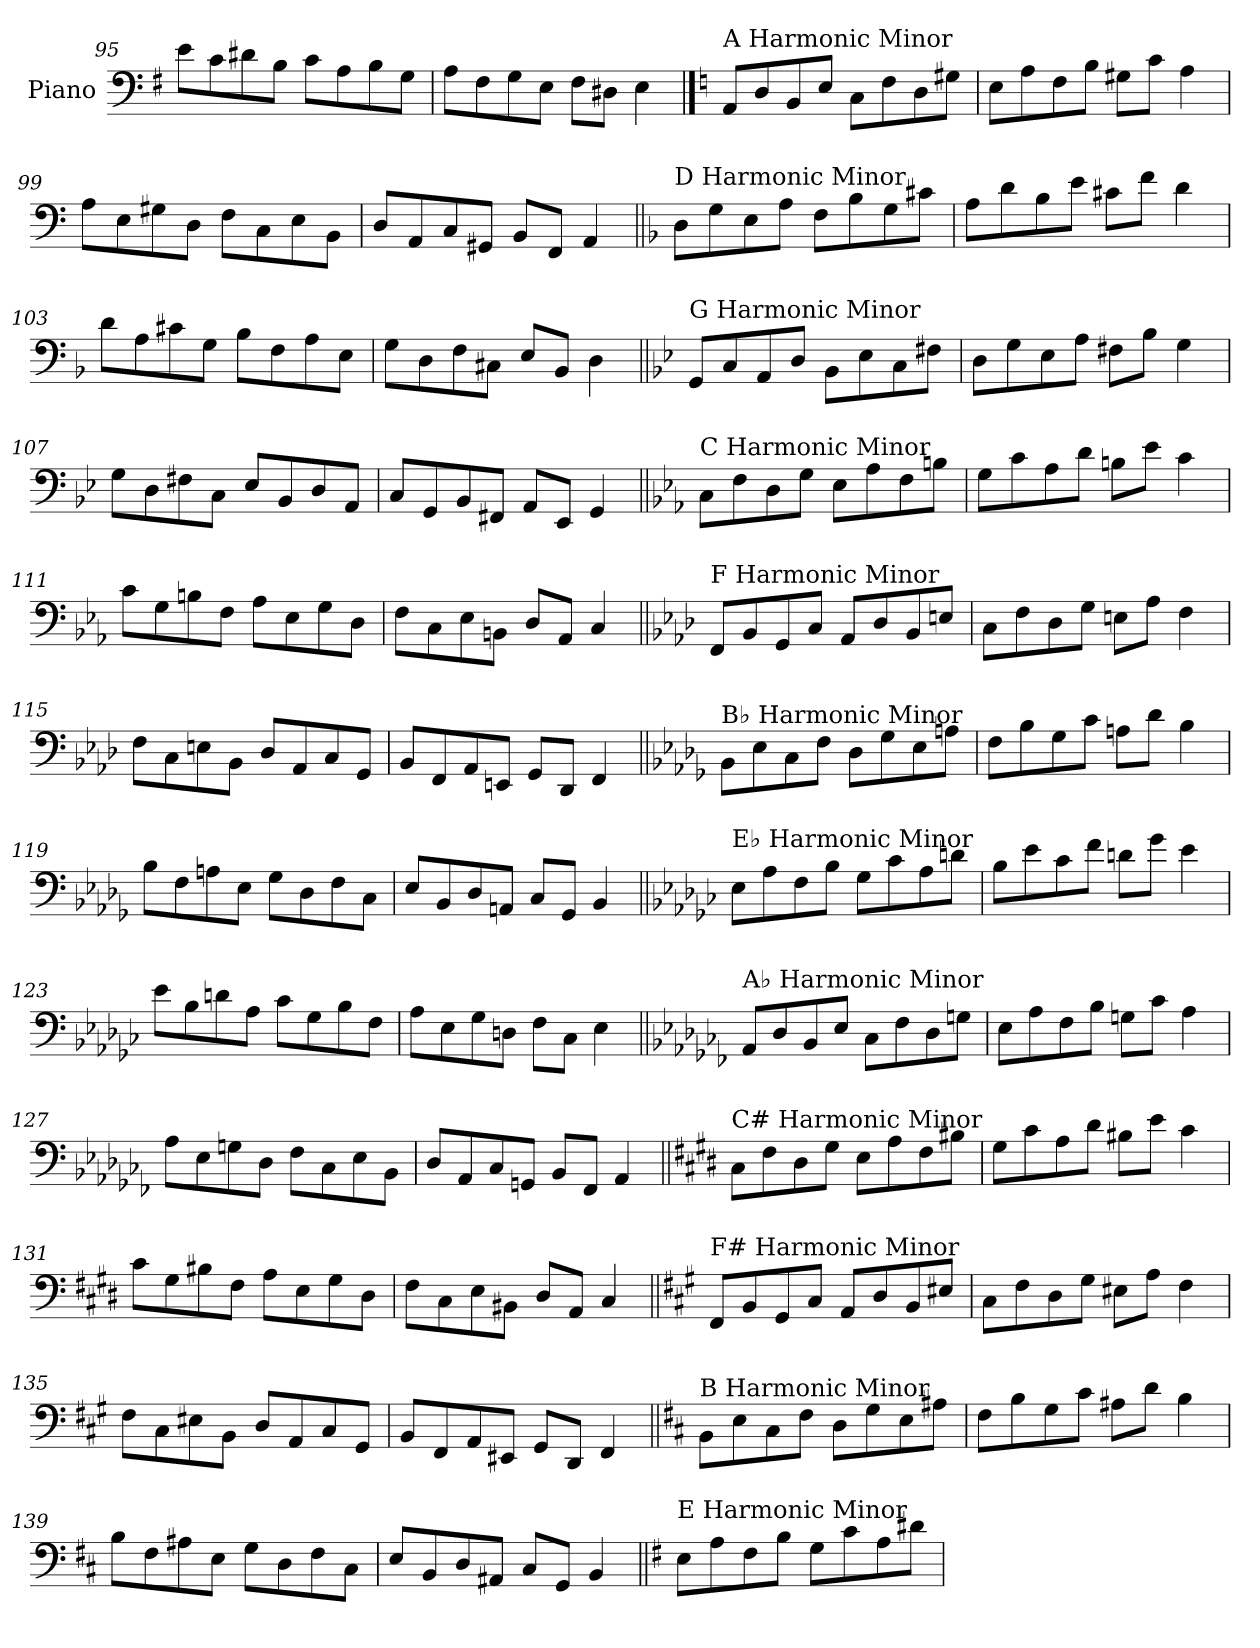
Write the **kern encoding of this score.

**kern
*part1
*staff1
*I"Piano
*I'Pno.
*clefF4
*k[f#]
=95
8e\L
8c\
8d#X\
8B\J
8c\L
8A\
8B\
8G\J
=96
8A\L
8F#\
8G\
8E\J
8F#\L
8D#X\J
4E\
!!LO:PB:g=z
==97
*k[]
!LO:TX:a:t=A Harmonic Minor
8AA/L
8D/
8BB/
8E/J
8C\L
8F\
8D\
8G#X\J
=98
8E\L
8A\
8F\
8B\J
8G#X\L
8c\J
4A\
=99
8A\L
8E\
8G#X\
8D\J
8F\L
8C\
8E\
8BB\J
=100
8D/L
8AA/
8C/
8GG#X/J
8BB/L
8FF/J
4AA/
!!LO:LB:g=z
=101||
*k[b-]
!LO:TX:a:t=D Harmonic Minor
8D\L
8G\
8E\
8A\J
8F\L
8B-\
8G\
8c#X\J
=102
8A\L
8d\
8B-\
8e\J
8c#X\L
8f\J
4d\
=103
8d\L
8A\
8c#X\
8G\J
8B-\L
8F\
8A\
8E\J
=104
8G\L
8D\
8F\
8C#X\J
8E/L
8BB-/J
4D\
!!LO:LB:g=z
=105||
*k[b-e-]
!LO:TX:a:t=G Harmonic Minor
8GG/L
8C/
8AA/
8D/J
8BB-\L
8E-\
8C\
8F#X\J
=106
8D\L
8G\
8E-\
8A\J
8F#X\L
8B-\J
4G\
=107
8G\L
8D\
8F#X\
8C\J
8E-/L
8BB-/
8D/
8AA/J
=108
8C/L
8GG/
8BB-/
8FF#X/J
8AA/L
8EE-/J
4GG/
!!LO:LB:g=z
=109||
*k[b-e-a-]
!LO:TX:a:t=C Harmonic Minor
8C\L
8F\
8D\
8G\J
8E-\L
8A-\
8F\
8Bn\J
=110
8G\L
8c\
8A-\
8d\J
8Bn\L
8e-\J
4c\
=111
8c\L
8G\
8Bn\
8F\J
8A-\L
8E-\
8G\
8D\J
=112
8F\L
8C\
8E-\
8BBn\J
8D/L
8AA-/J
4C/
!!LO:LB:g=z
=113||
*k[b-e-a-d-]
!LO:TX:a:t=F Harmonic Minor
8FF/L
8BB-/
8GG/
8C/J
8AA-/L
8D-/
8BB-/
8En/J
=114
8C\L
8F\
8D-\
8G\J
8En\L
8A-\J
4F\
=115
8F\L
8C\
8En\
8BB-\J
8D-/L
8AA-/
8C/
8GG/J
=116
8BB-/L
8FF/
8AA-/
8EEn/J
8GG/L
8DD-/J
4FF/
!!LO:LB:g=z
=117||
*k[b-e-a-d-g-]
!LO:TX:a:t=B♭ Harmonic Minor
8BB-\L
8E-\
8C\
8F\J
8D-\L
8G-\
8E-\
8An\J
=118
8F\L
8B-\
8G-\
8c\J
8An\L
8d-\J
4B-\
=119
8B-\L
8F\
8An\
8E-\J
8G-\L
8D-\
8F\
8C\J
=120
8E-/L
8BB-/
8D-/
8AAn/J
8C/L
8GG-/J
4BB-/
!!LO:LB:g=z
=121||
*k[b-e-a-d-g-c-]
!LO:TX:a:t=E♭ Harmonic Minor
8E-\L
8A-\
8F\
8B-\J
8G-\L
8c-\
8A-\
8dn\J
=122
8B-\L
8e-\
8c-\
8f\J
8dn\L
8g-\J
4e-\
=123
8e-\L
8B-\
8dn\
8A-\J
8c-\L
8G-\
8B-\
8F\J
=124
8A-\L
8E-\
8G-\
8Dn\J
8F\L
8C-\J
4E-\
!!LO:LB:g=z
=125||
*k[b-e-a-d-g-c-f-]
!LO:TX:a:t=A♭ Harmonic Minor
8AA-/L
8D-/
8BB-/
8E-/J
8C-\L
8F-\
8D-\
8Gn\J
=126
8E-\L
8A-\
8F-\
8B-\J
8Gn\L
8c-\J
4A-\
=127
8A-\L
8E-\
8Gn\
8D-\J
8F-\L
8C-\
8E-\
8BB-\J
=128
8D-/L
8AA-/
8C-/
8GGn/J
8BB-/L
8FF-/J
4AA-/
!!LO:LB:g=z
=129||
*k[f#c#g#d#]
!LO:TX:a:t=C# Harmonic Minor
8C#\L
8F#\
8D#\
8G#\J
8E\L
8A\
8F#\
8B#X\J
=130
8G#\L
8c#\
8A\
8d#\J
8B#X\L
8e\J
4c#\
=131
8c#\L
8G#\
8B#X\
8F#\J
8A\L
8E\
8G#\
8D#\J
=132
8F#\L
8C#\
8E\
8BB#X\J
8D#/L
8AA/J
4C#/
!!LO:LB:g=z
=133||
*k[f#c#g#]
!LO:TX:a:t=F# Harmonic Minor
8FF#/L
8BB/
8GG#/
8C#/J
8AA/L
8D/
8BB/
8E#X/J
=134
8C#\L
8F#\
8D\
8G#\J
8E#X\L
8A\J
4F#\
=135
8F#\L
8C#\
8E#X\
8BB\J
8D/L
8AA/
8C#/
8GG#/J
=136
8BB/L
8FF#/
8AA/
8EE#X/J
8GG#/L
8DD/J
4FF#/
!!LO:LB:g=z
=137||
*k[f#c#]
!LO:TX:a:t=B Harmonic Minor
8BB\L
8E\
8C#\
8F#\J
8D\L
8G\
8E\
8A#X\J
=138
8F#\L
8B\
8G\
8c#\J
8A#X\L
8d\J
4B\
=139
8B\L
8F#\
8A#X\
8E\J
8G\L
8D\
8F#\
8C#\J
=140
8E/L
8BB/
8D/
8AA#X/J
8C#/L
8GG/J
4BB/
!!LO:LB:g=z
=141||
*k[f#]
!LO:TX:a:t=E Harmonic Minor
8E\L
8A\
8F#\
8B\J
8G\L
8c\
8A\
8d#X\J
=
*-
